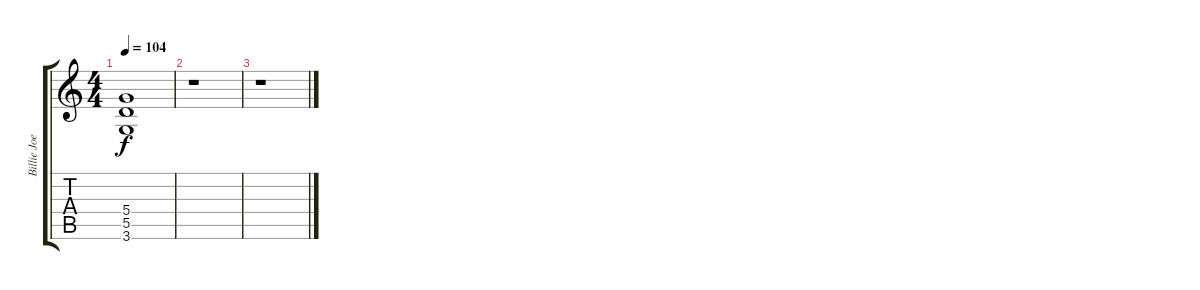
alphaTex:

\track ("Billie Joe Armstrong" "Billie Joe") {instrument acousticguitarsteel}
\staff {score tabs}
\tuning (E4 B3 G3 D3 A2 E2) {hide}
\ts (4 4)
\tempo 104
\clef g2
\ks c
(5.4{t} 5.5{t} 3.6{t}).1{dy f} |
r.1 |
r.1
